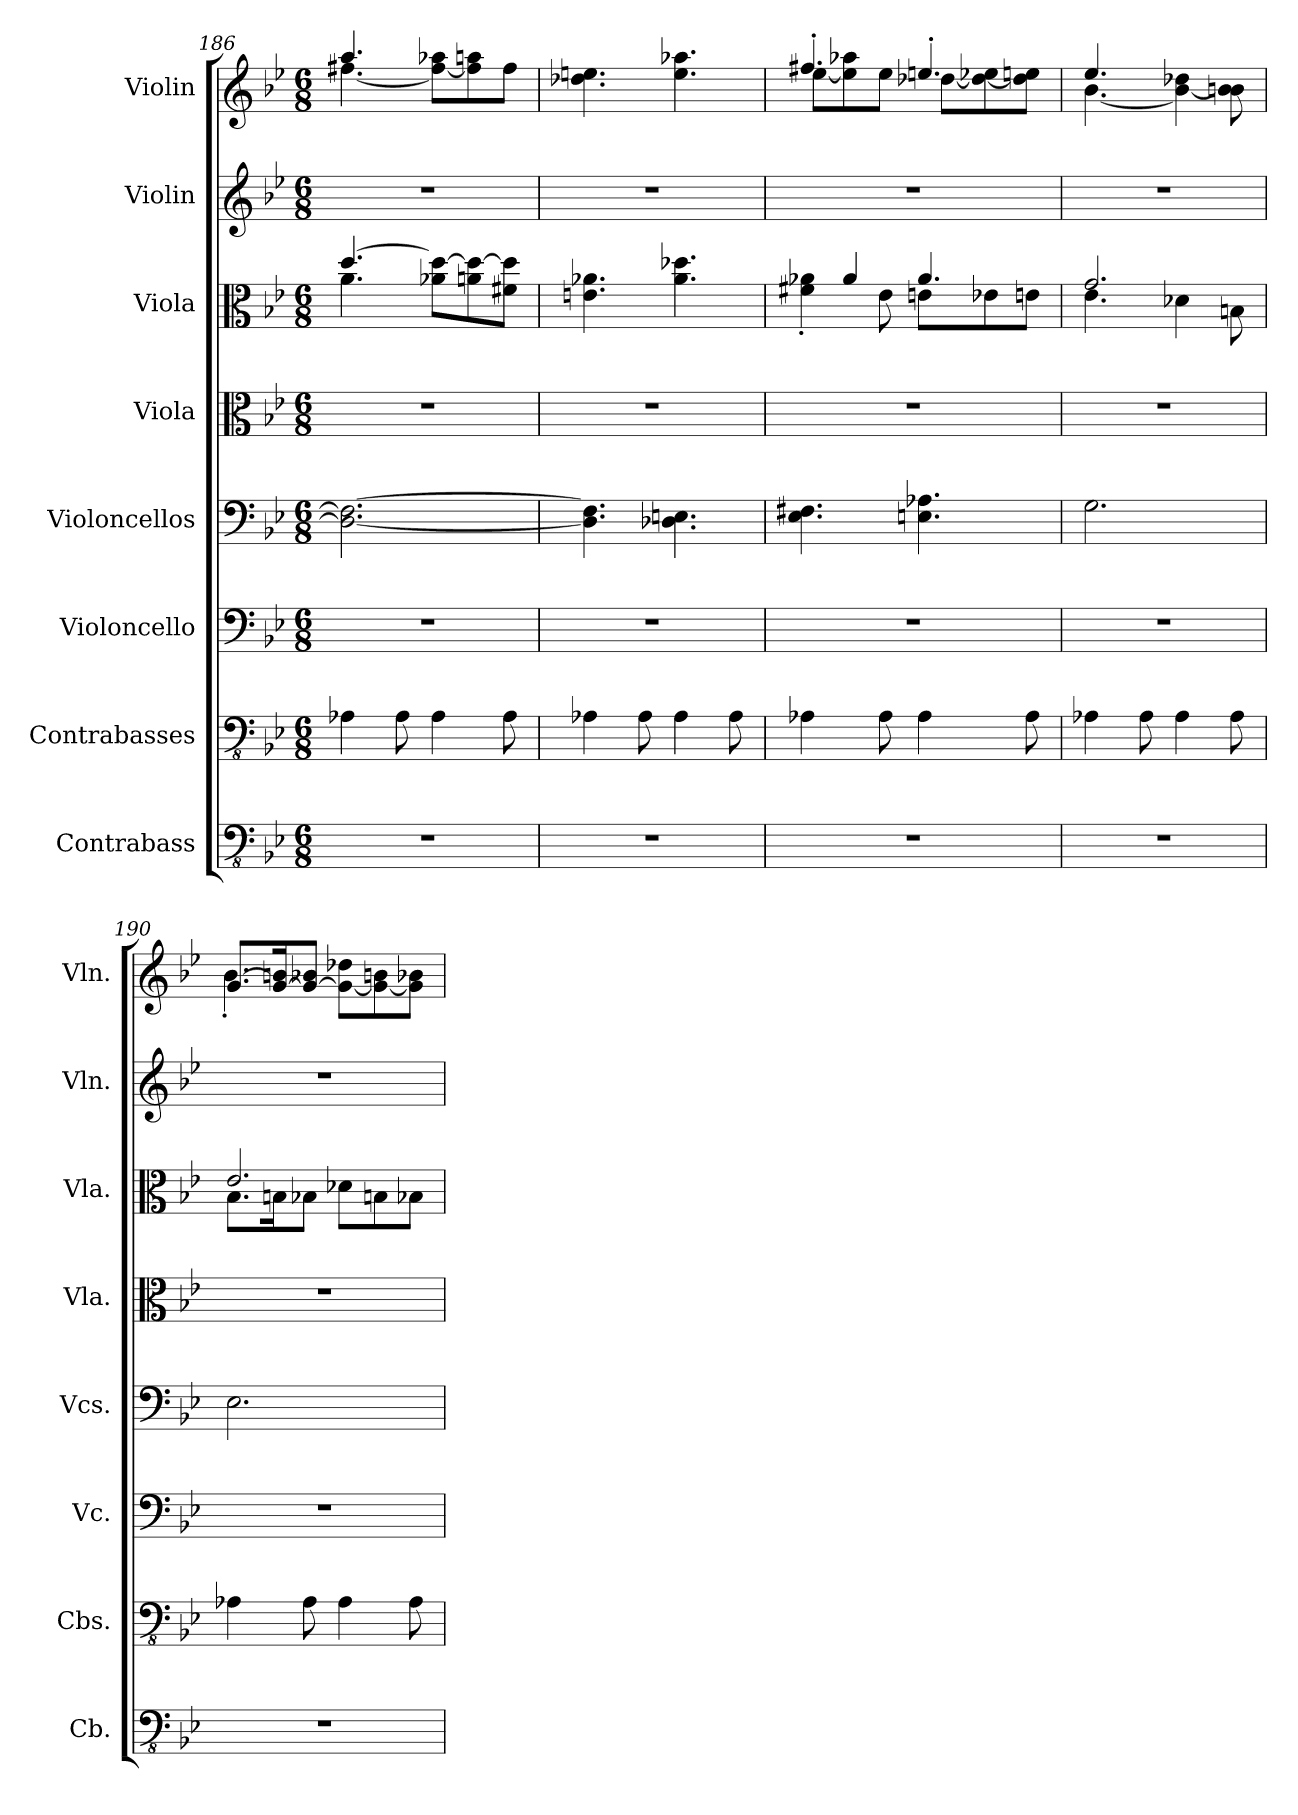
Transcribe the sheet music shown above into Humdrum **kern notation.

**kern	**kern	**kern	**kern	**kern	**kern	**kern	**kern
*part8	*part7	*part6	*part5	*part4	*part3	*part2	*part1
*staff8	*staff7	*staff6	*staff5	*staff4	*staff3	*staff2	*staff1
*I"Contrabass	*I"Contrabasses	*I"Violoncello	*I"Violoncellos	*I"Viola	*I"Viola	*I"Violin	*I"Violin
*I'Cb.	*I'Cbs.	*I'Vc.	*I'Vcs.	*I'Vla.	*I'Vla.	*I'Vln.	*I'Vln.
*clefFv4	*clefFv4	*clefF4	*clefF4	*clefC3	*clefC3	*clefG2	*clefG2
*ITrd7c12	*	*	*	*	*	*	*
*k[b-e-]	*k[b-e-]	*k[b-e-]	*k[b-e-]	*k[b-e-]	*k[b-e-]	*k[b-e-]	*k[b-e-]
*M6/8	*M6/8	*M6/8	*M6/8	*M6/8	*M6/8	*M6/8	*M6/8
=186	=186	=186	=186	=186	=186	=186	=186
*	*	*	*	*	*^	*	*^
2.r	4AA-X\	2.r	2.D\_ 2.F#\_	2.r	[4.dd/	4.a\	2.r	4.aa/	[4.ff#X\
.	8AA-\	.	.	.	.	.	.	.	.
.	4AA-\	.	.	.	8a-X\ 8dd\_L	4.ryy	.	4.ryy	8ff#\_ 8aa-X\L
.	.	.	.	.	8an\ 8dd\_	.	.	.	8ff#\] 8aan\
.	8AA-\	.	.	.	8f#X\ 8dd\]J	.	.	.	8ff#\J
*	*	*	*	*	*v	*v	*	*v	*v
!!LO:PB:g=z
=187	=187	=187	=187	=187	=187	=187	=187
2.r	4AA-X\	2.r	4.D\] 4.F#\]	2.r	4.en\ 4.a-X\	2.r	4.dd-X\ 4.een\
.	8AA-\	.	.	.	.	.	.
.	4AA-\	.	4.D-X\ 4.En\	.	4.a-\ 4.dd-X\	.	4.ee\ 4.aa-X\
.	8AA-\	.	.	.	.	.	.
=188	=188	=188	=188	=188	=188	=188	=188
*	*	*	*	*	*^	*	*^
2.r	4AA-X\	2.r	4.E-\ 4.F#X\	2.r	8ryy	4f#X\' 4a-X\'	2.r	4.ff#X'/	[8ee-\L
.	.	.	.	.	4a-/	.	.	.	8ee-\] 8aa-X\
.	8AA-\	.	.	.	.	8e-\	.	.	8ee-\J
.	4AA-\	.	4.En\ 4.A-X\	.	4.a-/	8en\L	.	4.een'/	[8dd-X\L
.	.	.	.	.	.	8e-X\	.	.	8dd-\_ 8ee-X\
.	8AA-\	.	.	.	.	8en\J	.	.	8dd-\] 8een\J
=189	=189	=189	=189	=189	=189	=189	=189	=189	=189
2.r	4AA-X\	2.r	2.G\	2.r	2.g/	4.e-\	2.r	4.ee-/	[4.b-\
.	8AA-\	.	.	.	.	.	.	.	.
.	4AA-\	.	.	.	.	4d-X\	.	4.ryy	4b-\_ 4dd-X\
.	8AA-\	.	.	.	.	8Bn\	.	.	8b-\] 8bn\
=190	=190	=190	=190	=190	=190	=190	=190	=190	=190
2.r	4AA-X\	2.r	2.E-\	2.r	2.e-/	8.B-\L	2.r	[8.g/L	4.b-'\
.	.	.	.	.	.	16Bn\K	.	16g/_ 16bn/K	.
.	8AA-\	.	.	.	.	8B-X\J	.	8g/_ 8b-X/J	.
.	4AA-\	.	.	.	.	8d-X\L	.	8g\_ 8dd-X\L	4.ryy
.	.	.	.	.	.	8Bn\	.	8g\_ 8bn\	.
.	8AA-\	.	.	.	.	8B-X\J	.	8g\] 8b-X\J	.
*	*	*	*	*	*v	*v	*	*v	*v
=	=	=	=	=	=	=	=
*-	*-	*-	*-	*-	*-	*-	*-
